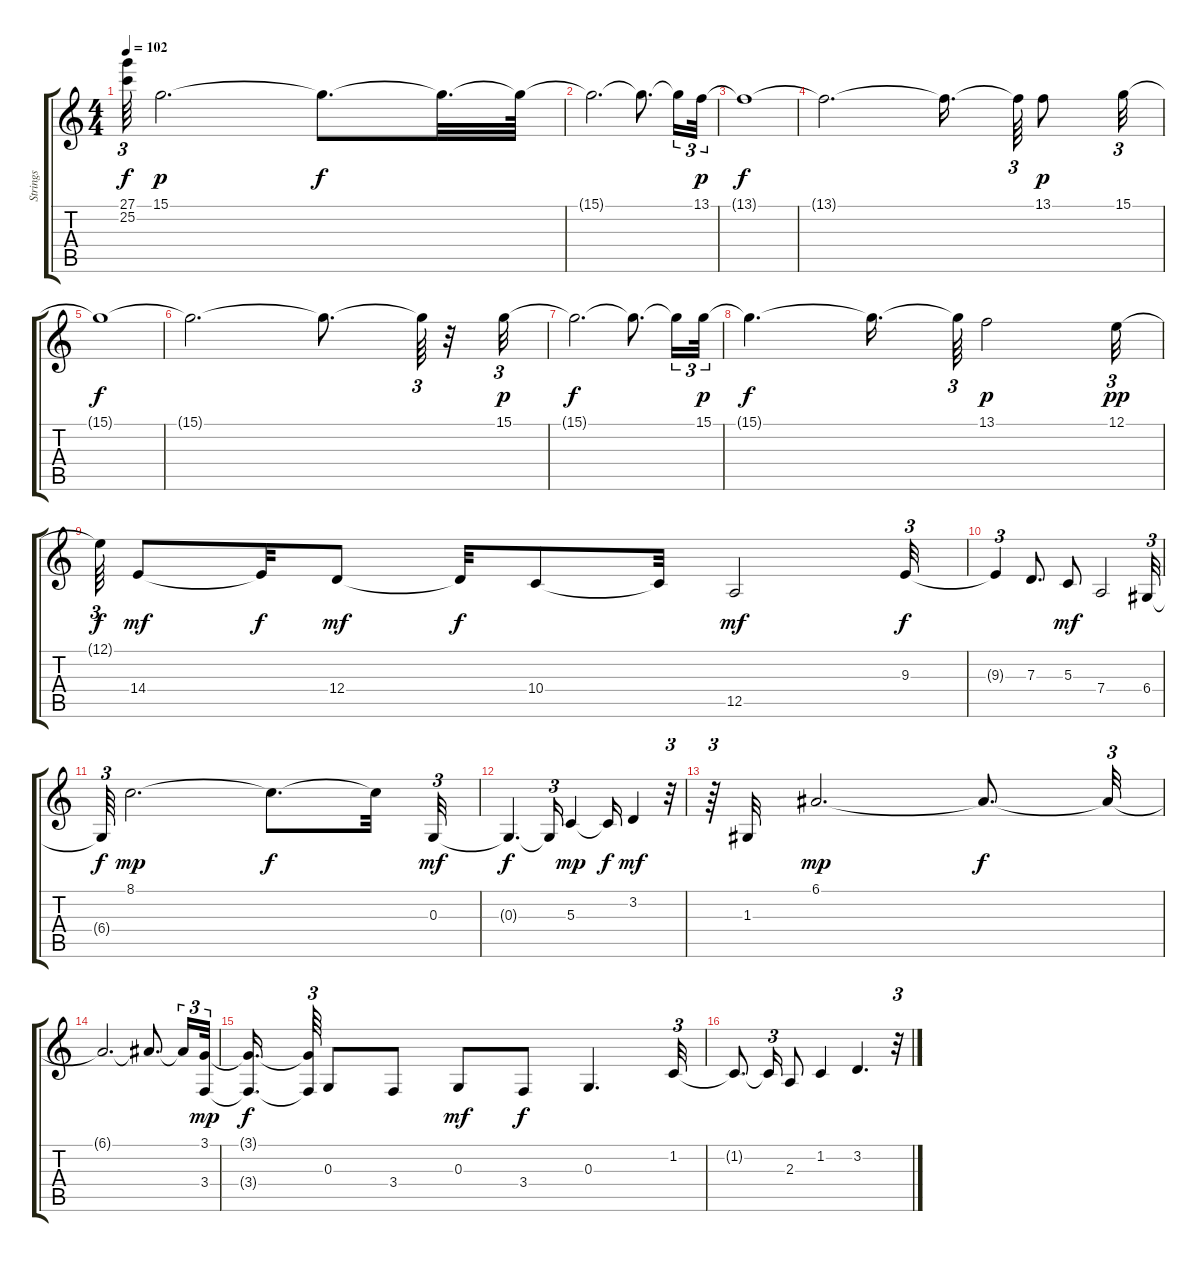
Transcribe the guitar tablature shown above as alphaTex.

\track ("Strings" "Strings") {instrument stringensemble2}
\staff {score tabs}
\tuning (E4 B3 G3 D3 A2 E2) {hide}
\ts (4 4)
\tempo 102
\clef g2
\ks c
(27.1{t} 25.2{t}).64{tu (3 2) dy f} 15.1.2{d dy p} 15.1{t}.8{d dy f} 15.1{t}.32{d} 15.1{t}.64 |
15.1{t}.2{d} 15.1{t}.8{d} 15.1{t}.16{tu (3 2)} 13.1.32{tu (3 2) dy p} |
13.1{t}.1{dy f} |
13.1{t}.2{d} 13.1{t}.16{d beam splitsecondary} 13.1{t}.64{tu (3 2)} 13.1.8{dy p} 15.1.32{tu (3 2)} |
15.1{t}.1{dy f} |
15.1{t}.2{d} 15.1{t}.8{d} 15.1{t}.64{tu (3 2)} r.32 15.1.32{tu (3 2) dy p} |
15.1{t}.2{d dy f} 15.1{t}.8{d} 15.1{t}.16{tu (3 2)} 15.1.32{tu (3 2) dy p} |
15.1{t}.4{d dy f} 15.1{t}.16{d} 15.1{t}.64{tu (3 2)} 13.1.2{dy p} 12.1.32{tu (3 2) dy pp} |
12.1{t}.64{tu (3 2) dy f} 14.4.8{dy mf} 14.4{t}.32{dy f} 12.4.8{dy mf} 12.4{t}.32{dy f} 10.4.8 10.4{t}.32 12.5.2{dy mf} 9.3.32{tu (3 2) dy f} |
9.3{t}.4{tu (3 2)} 7.3.8{d} 5.3.8{dy mf} 7.4.2 6.4.32{tu (3 2)} |
6.4{t}.64{tu (3 2) dy f} 8.1.2{d dy mp} 8.1{t}.8{d dy f} 8.1{t}.32 0.3.32{tu (3 2) dy mf} |
0.3{t}.4{d dy f} 0.3{t}.16{tu (3 2)} 5.3.4{dy mp} 5.3{t}.16{dy f} 3.2.4{dy mf} r.32{tu (3 2)} |
r.64{tu (3 2)} 1.3.32 6.1.2{d dy mp} 6.1{t}.8{d dy f} 6.1{t}.32{tu (3 2)} |
6.1{t}.2{d} 6.1{t}.8{d} 6.1{t}.16{tu (3 2)} (3.1 3.4).32{tu (3 2) dy mp} |
(3.1{t} 3.4{t}).16{d dy f beam splitsecondary} (3.1{t} 3.4{t}).64{tu (3 2)} 0.3.8 3.4.8 0.3.8{dy mf} 3.4.8{dy f} 0.3.4{d} 1.2.32{tu (3 2)} |
1.2{t}.8{d} 1.2{t}.16{tu (3 2)} 2.3.8 1.2.4 3.2.4{d} r.32{tu (3 2)}
